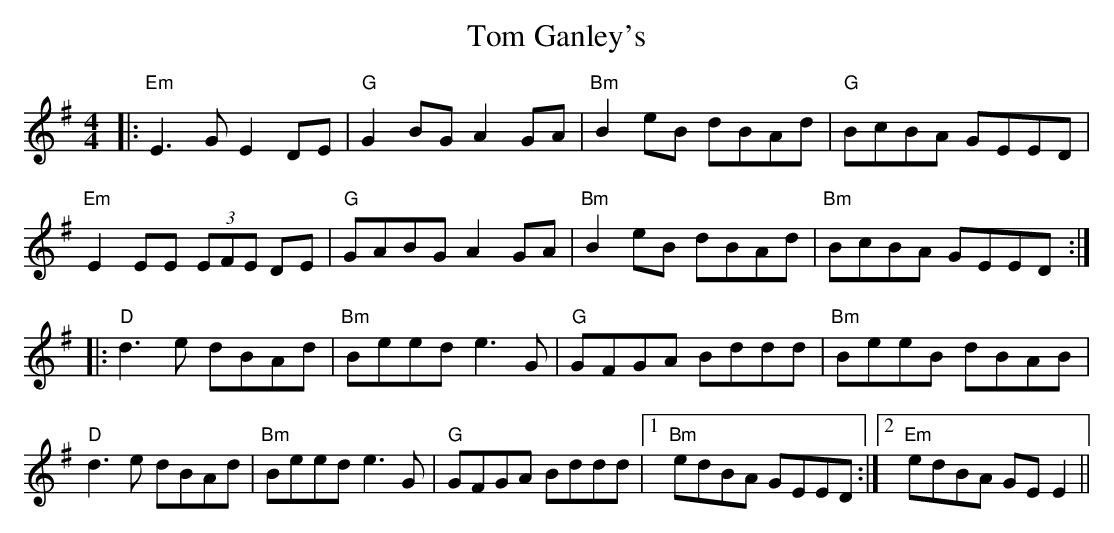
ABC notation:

X:1
T: Tom Ganley's
M: 4/4
L: 1/8
K: Gmaj
|:"Em"E3G E2DE|"G"G2BG A2GA|"Bm"B2eB dBAd|"G"BcBA GEED|
"Em"E2EE (3EFE DE|"G"GABG A2GA|"Bm"B2eB dBAd|"Bm"BcBA GEED:|
|:"D"d3e dBAd|"Bm"Beed e3G|"G"GFGA Bddd|"Bm"BeeB dBAB|
"D"d3e dBAd|"Bm"Beed e3G|"G"GFGA Bddd|1 "Bm"edBA GEED:|2 "Em"edBA GEE2||
